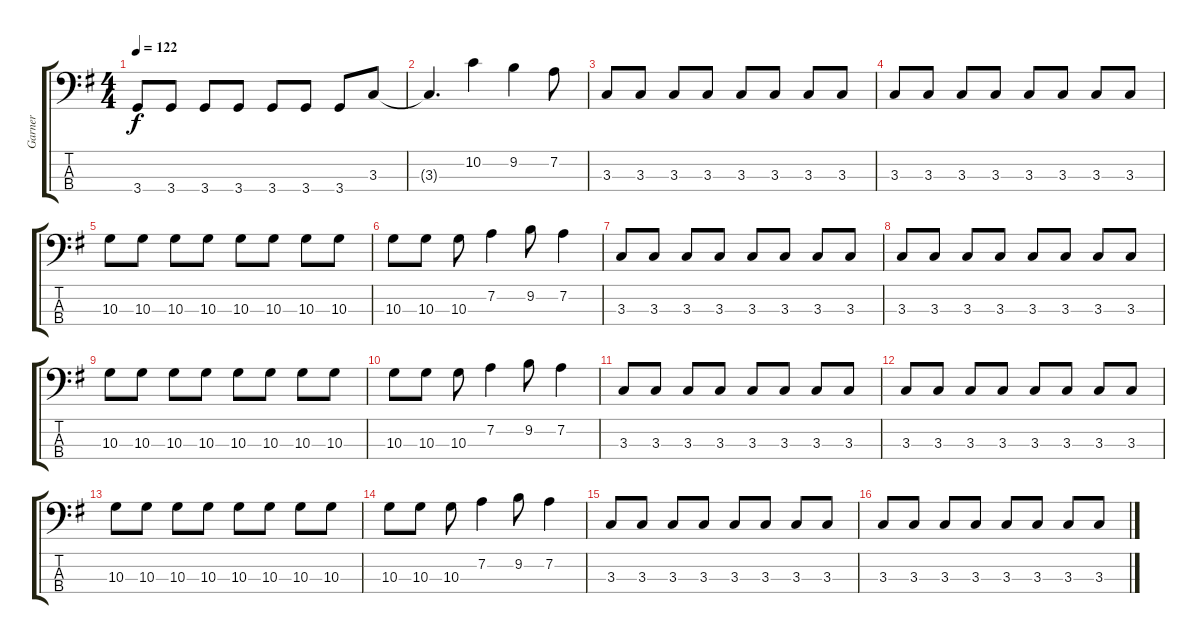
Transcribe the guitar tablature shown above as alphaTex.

\track ("Garner" "Garner") {instrument electricbassfinger}
\staff {score tabs}
\tuning (G2 D2 A1 E1) {hide}
\ts (4 4)
\tempo 122
\clef f4
\ks g
3.4.8{dy f} 3.4.8 3.4.8 3.4.8 3.4.8 3.4.8 3.4.8 3.3.8 |
3.3{t}.4{d} 10.2.4 9.2.4 7.2.8 |
3.3.8 3.3.8 3.3.8 3.3.8 3.3.8 3.3.8 3.3.8 3.3.8 |
3.3.8 3.3.8 3.3.8 3.3.8 3.3.8 3.3.8 3.3.8 3.3.8 |
10.3.8 10.3.8 10.3.8 10.3.8 10.3.8 10.3.8 10.3.8 10.3.8 |
10.3.8 10.3.8 10.3.8 7.2.4 9.2.8 7.2.4 |
3.3.8 3.3.8 3.3.8 3.3.8 3.3.8 3.3.8 3.3.8 3.3.8 |
3.3.8 3.3.8 3.3.8 3.3.8 3.3.8 3.3.8 3.3.8 3.3.8 |
10.3.8 10.3.8 10.3.8 10.3.8 10.3.8 10.3.8 10.3.8 10.3.8 |
10.3.8 10.3.8 10.3.8 7.2.4 9.2.8 7.2.4 |
3.3.8 3.3.8 3.3.8 3.3.8 3.3.8 3.3.8 3.3.8 3.3.8 |
3.3.8 3.3.8 3.3.8 3.3.8 3.3.8 3.3.8 3.3.8 3.3.8 |
10.3.8 10.3.8 10.3.8 10.3.8 10.3.8 10.3.8 10.3.8 10.3.8 |
10.3.8 10.3.8 10.3.8 7.2.4 9.2.8 7.2.4 |
3.3.8 3.3.8 3.3.8 3.3.8 3.3.8 3.3.8 3.3.8 3.3.8 |
3.3.8 3.3.8 3.3.8 3.3.8 3.3.8 3.3.8 3.3.8 3.3.8
